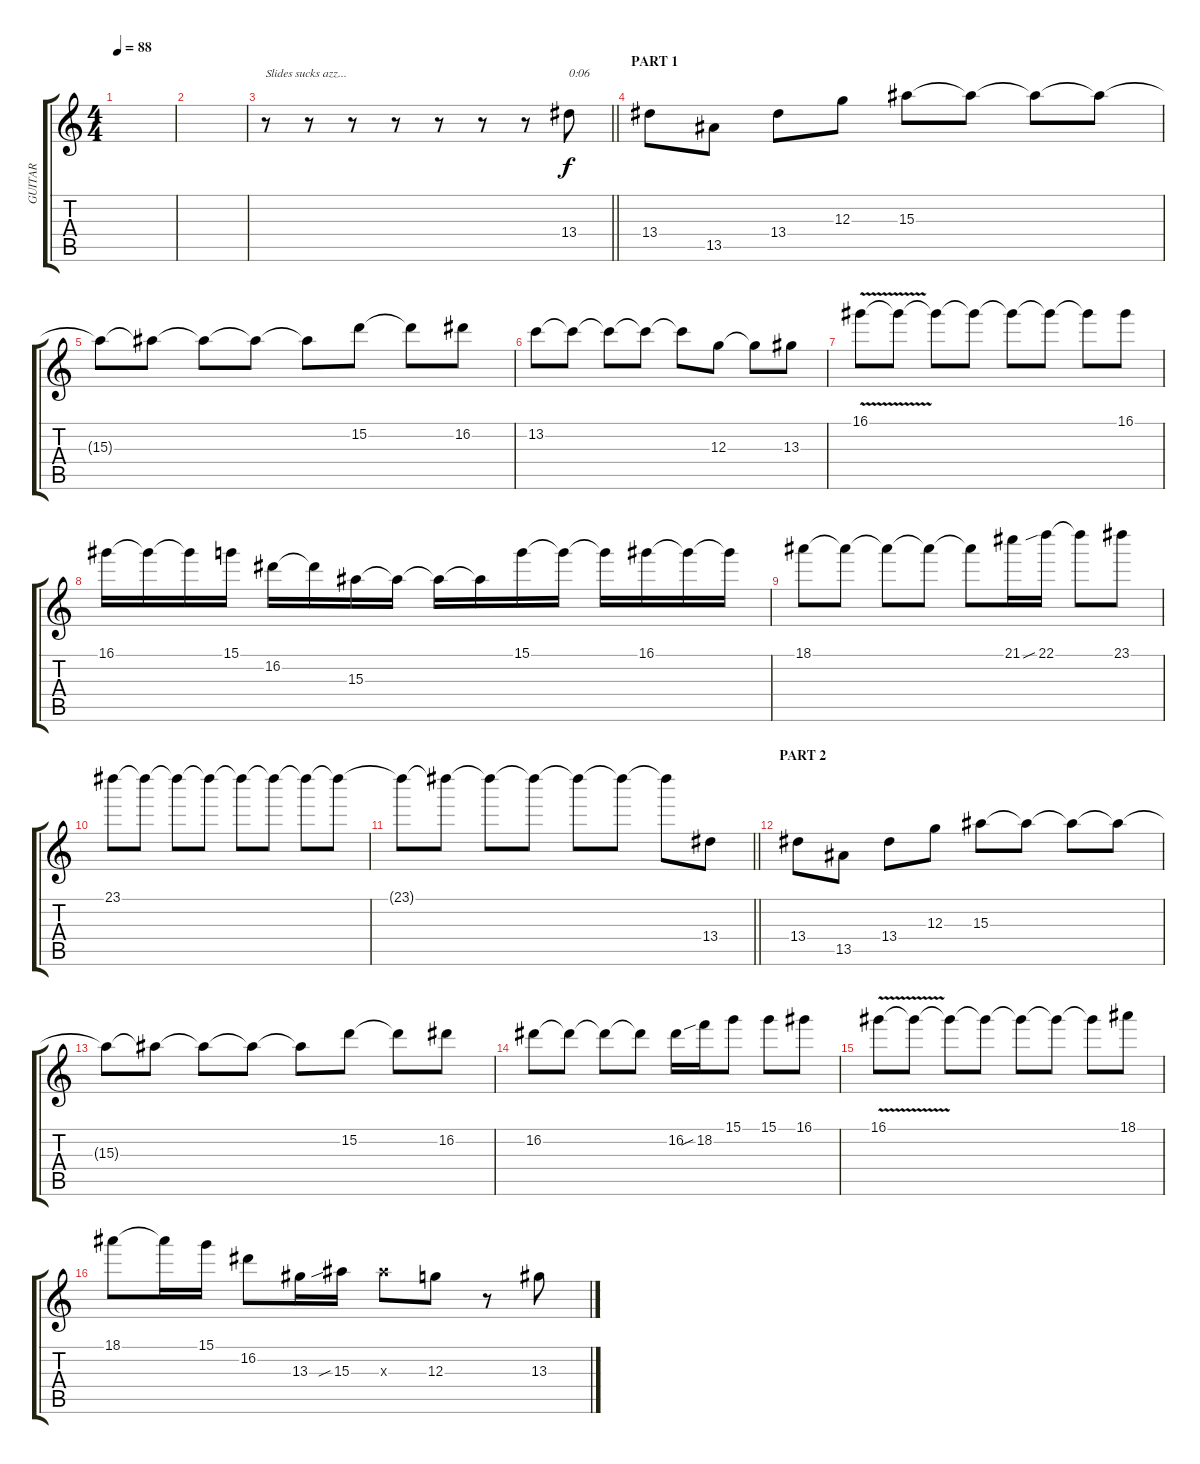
\track ("GUITAR" "GUITAR") {instrument overdrivenguitar}
\staff {score tabs}
\tuning (E4 B3 G3 D3 A2 E2) {hide}
\ts (4 4)
\tempo 88
\clef g2
\ks c
|
|
\barLineRight lightlight
r.8{txt "Slides sucks azz... "} r.8 r.8 r.8 r.8 r.8 r.8 13.4.8{txt "0:06"} |
\section ("" "PART 1")
13.4.8 13.5.8 13.4.8 12.3.8 15.3.8 15.3{t}.8 15.3{t}.8 15.3{t}.8 |
15.3{t}.8 15.3{t}.8 15.3{t}.8 15.3{t}.8 15.3{t}.8 15.2.8 15.2{t}.8 16.2.8 |
13.2.8 13.2{t}.8 13.2{t}.8 13.2{t}.8 13.2{t}.8 12.3.8 12.3{t}.8 13.3.8 |
16.1{v}.8 16.1{t}.8 16.1{t}.8 16.1{t}.8 16.1{t}.8 16.1{t}.8 16.1{t}.8 16.1.8 |
16.1.16 16.1{t}.16 16.1{t}.16 15.1.16 16.2.16 16.2{t}.16 15.3.16 15.3{t}.16 15.3{t}.16 15.3{t}.16 15.1.16 15.1{t}.16 15.1{t}.16 16.1.16 16.1{t}.16 16.1{t}.16 |
18.1.8 18.1{t}.8 18.1{t}.8 18.1{t}.8 18.1{t}.8 21.1.16 22.1{sib}.16 22.1{t}.8 23.1.8 |
23.1.8 23.1{t}.8 23.1{t}.8 23.1{t}.8 23.1{t}.8 23.1{t}.8 23.1{t}.8 23.1{t}.8 |
\barLineRight lightlight
23.1{t}.8 23.1{t}.8 23.1{t}.8 23.1{t}.8 23.1{t}.8 23.1{t}.8 23.1{t}.8 13.4.8 |
\section ("" "PART 2")
13.4.8 13.5.8 13.4.8 12.3.8 15.3.8 15.3{t}.8 15.3{t}.8 15.3{t}.8 |
15.3{t}.8 15.3{t}.8 15.3{t}.8 15.3{t}.8 15.3{t}.8 15.2.8 15.2{t}.8 16.2.8 |
16.2.8 16.2{t}.8 16.2{t}.8 16.2{t}.8 16.2.16 18.2{sib}.16 15.1.8 15.1.8 16.1.8 |
16.1{v}.8 16.1{t}.8 16.1{t}.8 16.1{t}.8 16.1{t}.8 16.1{t}.8 16.1{t}.8 18.1.8 |
18.1.8 18.1{t}.16 15.1.16 16.2.8 13.3.16 15.3{sib}.16 15.3{x}.8 12.3.8 r.8 13.3.8
